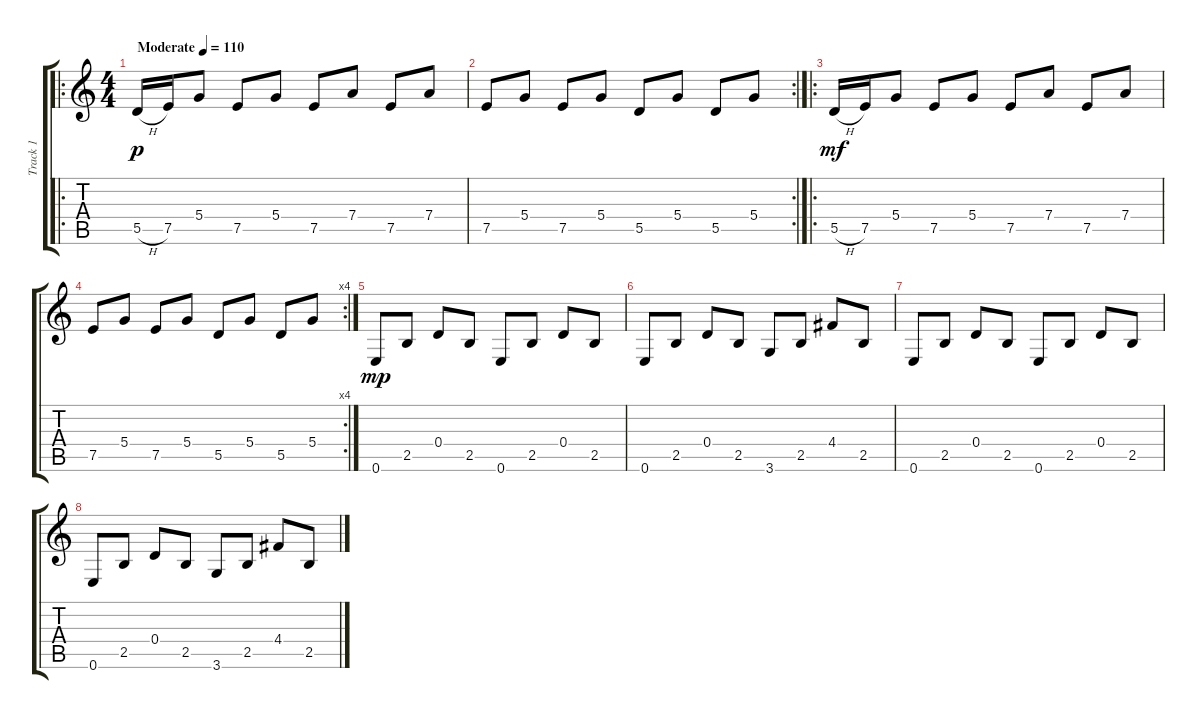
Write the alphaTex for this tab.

\track ("Track 1" "Track 1") {instrument acousticguitarsteel}
\staff {score tabs}
\tuning (E4 B3 G3 D3 A2 E2) {hide}
\ro
\ts (4 4)
\tempo (110 "Moderate")
\clef g2
\ks c
5.5{h}.16{dy p instrument acousticguitarsteel} 7.5.16 5.4.8 7.5.8 5.4.8 7.5.8 7.4.8 7.5.8 7.4.8 |
\rc 2
7.5.8 5.4.8 7.5.8 5.4.8 5.5.8 5.4.8 5.5.8 5.4.8 |
\ro
5.5{h}.16{dy mf} 7.5.16 5.4.8 7.5.8 5.4.8 7.5.8 7.4.8 7.5.8 7.4.8 |
\rc 4
7.5.8 5.4.8 7.5.8 5.4.8 5.5.8 5.4.8 5.5.8 5.4.8 |
0.6.8{dy mp} 2.5.8 0.4.8 2.5.8 0.6.8 2.5.8 0.4.8 2.5.8 |
0.6.8 2.5.8 0.4.8 2.5.8 3.6.8 2.5.8 4.4.8 2.5.8 |
0.6.8 2.5.8 0.4.8 2.5.8 0.6.8 2.5.8 0.4.8 2.5.8 |
0.6.8 2.5.8 0.4.8 2.5.8 3.6.8 2.5.8 4.4.8 2.5.8
